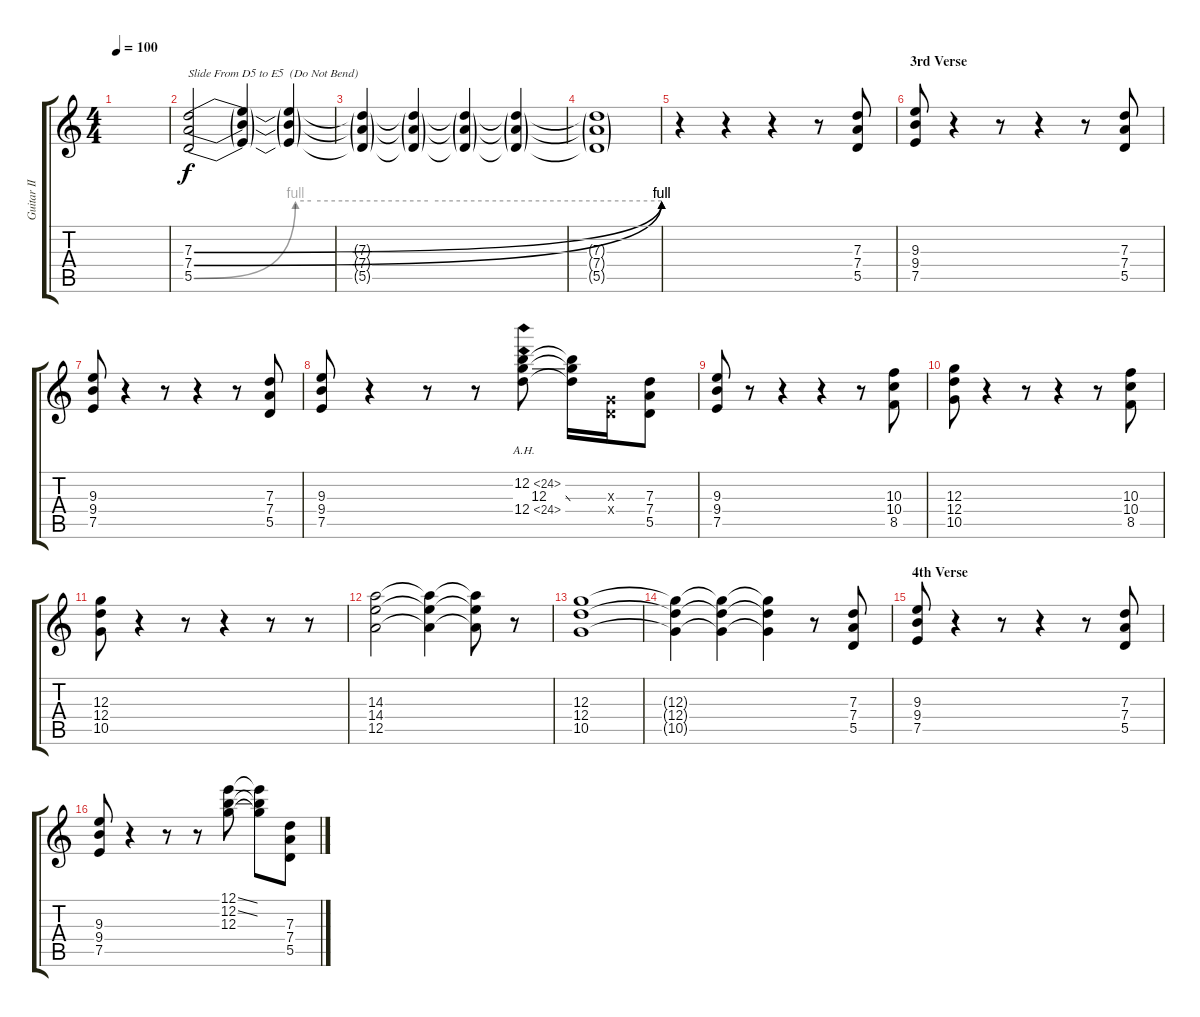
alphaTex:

\track ("Guitar II" "Guitar II") {instrument distortionguitar}
\staff {score tabs}
\tuning (E4 B3 G3 D3 A2 E2) {hide}
\ts (4 4)
\tempo 100
\clef g2
\ks c
|
(7.3{be (bend 0 0 60 4)} 7.4{be (bend 0 0 60 4)} 5.5{be (custom 0 0 13 4 15 4 19 4 30 4 60 4)}).2{txt "Slide From D5 to E5  (Do Not Bend)"} (7.3{t} 7.4{t} 5.5{t}).4 (7.3{t} 7.4{t} 5.5{t}).4{volume 8} |
(7.3{t} 7.4{t} 5.5{t}).4 (7.3{t} 7.4{t} 5.5{t}).4 (7.3{t} 7.4{t} 5.5{t}).4 (7.3{t} 7.4{t} 5.5{t}).4{volume 2} |
(7.3{t} 7.4{t} 5.5{t}).1 |
r.4 r.4 r.4 r.8 (7.3 7.4 5.5).8{volume 12} |
\section ("" "3rd Verse")
(9.3 9.4 7.5).8 r.4 r.8 r.4 r.8 (7.3 7.4 5.5).8 |
(9.3 9.4 7.5).8 r.4 r.8 r.4 r.8 (7.3 7.4 5.5).8 |
(9.3 9.4 7.5).8 r.4 r.8 r.8 (12.2{ah 12} 12.3{ss} 12.4{ah 12}).8 (12.2{t} 12.3{t} 12.4{t}).16 (0.3{x} 0.4{x}).16 (7.3 7.4 5.5).8 |
(9.3 9.4 7.5).8 r.8 r.4 r.4 r.8 (10.3 10.4 8.5).8 |
(12.3 12.4 10.5).8 r.4 r.8 r.4 r.8 (10.3 10.4 8.5).8 |
(12.3 12.4 10.5).8 r.4 r.8 r.4 r.8 r.8 |
(14.3 14.4 12.5).2 (14.3{t} 14.4{t} 12.5{t}).4 (14.3{t} 14.4{t} 12.5{t}).8 r.8 |
(12.3 12.4 10.5).1{volume 4} |
(12.3{t} 12.4{t} 10.5{t}).4 (12.3{t} 12.4{t} 10.5{t}).4 (12.3{t} 12.4{t} 10.5{t}).4 r.8 (7.3 7.4 5.5).8{volume 12} |
\section ("" "4th Verse")
(9.3 9.4 7.5).8 r.4 r.8 r.4 r.8 (7.3 7.4 5.5).8 |
(9.3 9.4 7.5).8 r.4 r.8 r.8 (12.1{ss} 12.2{ss} 12.3).8 (12.1{t} 12.2{t} 12.3{t}).8 (7.3 7.4 5.5).8
